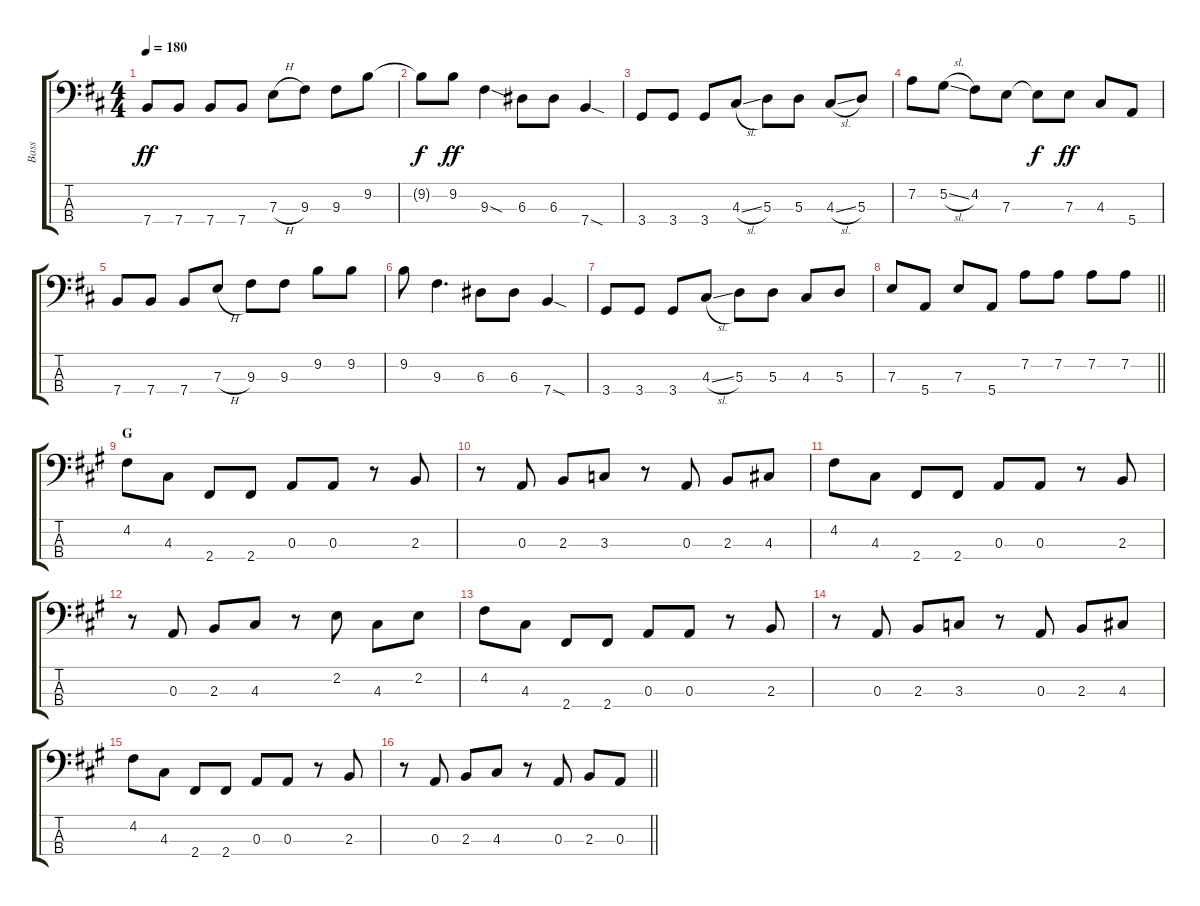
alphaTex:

\track ("Bass" "Bass") {instrument electricbasspick}
\staff {score tabs}
\tuning (G2 D2 A1 E1) {hide}
\ts (4 4)
\tempo 180
\clef f4
\ks d
7.4.8{dy ff} 7.4.8 7.4.8 7.4.8 7.3{h}.8 9.3.8 9.3.8 9.2.8 |
9.2{t}.8{dy f} 9.2.8{dy ff} 9.3{sod}.4 6.3.8 6.3.8 7.4{sod}.4 |
3.4.8 3.4.8 3.4.8 4.3{sl}.8 5.3.8 5.3.8 4.3{sl}.8 5.3.8 |
7.2.8 5.2{sl}.8 4.2.8 7.3.8 7.3{t}.8{dy f} 7.3.8{dy ff} 4.3.8 5.4.8 |
7.4.8 7.4.8 7.4.8 7.3{h}.8 9.3.8 9.3.8 9.2.8 9.2.8 |
9.2.8 9.3.4{d} 6.3.8 6.3.8 7.4{sod}.4 |
3.4.8 3.4.8 3.4.8 4.3{sl}.8 5.3.8 5.3.8 4.3.8 5.3.8 |
\barLineRight lightlight
7.3.8 5.4.8 7.3.8 5.4.8 7.2.8 7.2.8 7.2.8 7.2.8 |
\section ("" "G")
\ks a
4.2.8 4.3.8 2.4.8 2.4.8 0.3.8 0.3.8 r.8 2.3.8 |
r.8 0.3.8 2.3.8 3.3.8 r.8 0.3.8 2.3.8 4.3.8 |
4.2.8 4.3.8 2.4.8 2.4.8 0.3.8 0.3.8 r.8 2.3.8 |
r.8 0.3.8 2.3.8 4.3.8 r.8 2.2.8 4.3.8 2.2.8 |
4.2.8 4.3.8 2.4.8 2.4.8 0.3.8 0.3.8 r.8 2.3.8 |
r.8 0.3.8 2.3.8 3.3.8 r.8 0.3.8 2.3.8 4.3.8 |
4.2.8 4.3.8 2.4.8 2.4.8 0.3.8 0.3.8 r.8 2.3.8 |
\barLineRight lightlight
r.8 0.3.8 2.3.8 4.3.8 r.8 0.3.8 2.3.8 0.3.8
